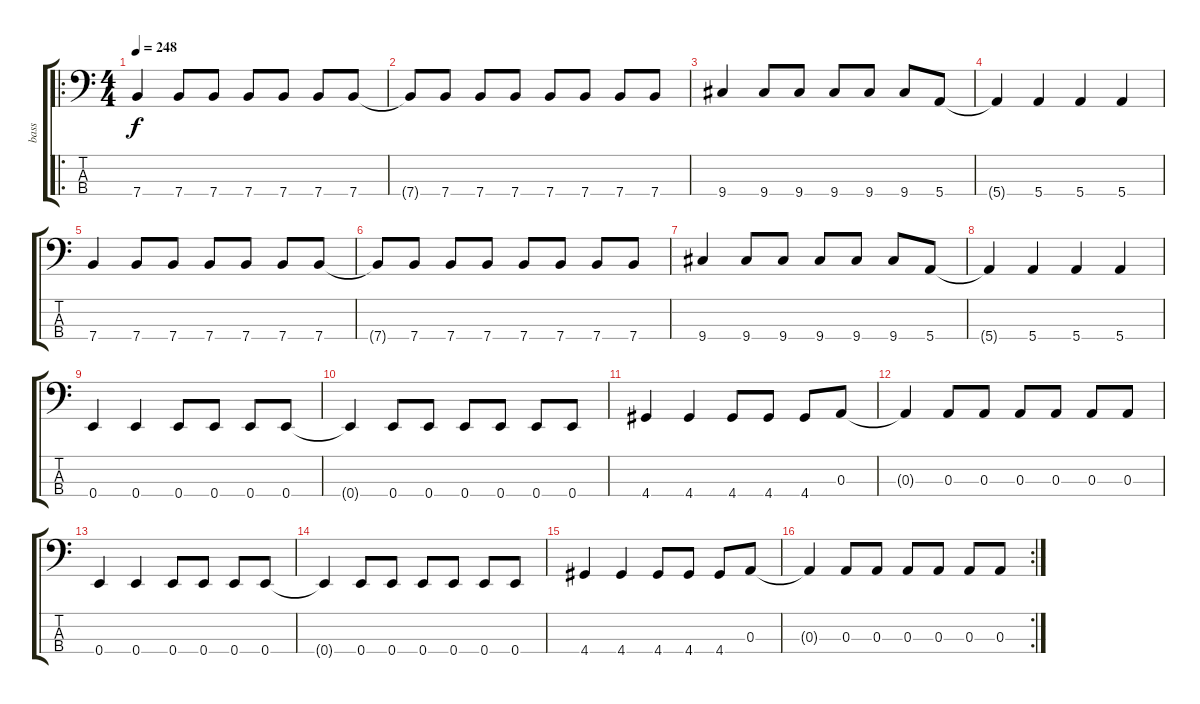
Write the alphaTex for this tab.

\track ("bass" "bass") {instrument electricbassfinger}
\staff {score tabs}
\tuning (G2 D2 A1 E1) {hide}
\ro
\ts (4 4)
\tempo 248
\clef f4
\ks c
7.4.4{dy f} 7.4.8 7.4.8 7.4.8 7.4.8 7.4.8 7.4.8 |
7.4{t}.8 7.4.8 7.4.8 7.4.8 7.4.8 7.4.8 7.4.8 7.4.8 |
9.4.4 9.4.8 9.4.8 9.4.8 9.4.8 9.4.8 5.4.8 |
5.4{t}.4 5.4.4 5.4.4 5.4.4 |
7.4.4 7.4.8 7.4.8 7.4.8 7.4.8 7.4.8 7.4.8 |
7.4{t}.8 7.4.8 7.4.8 7.4.8 7.4.8 7.4.8 7.4.8 7.4.8 |
9.4.4 9.4.8 9.4.8 9.4.8 9.4.8 9.4.8 5.4.8 |
5.4{t}.4 5.4.4 5.4.4 5.4.4 |
0.4.4 0.4.4 0.4.8 0.4.8 0.4.8 0.4.8 |
0.4{t}.4 0.4.8 0.4.8 0.4.8 0.4.8 0.4.8 0.4.8 |
4.4.4 4.4.4 4.4.8 4.4.8 4.4.8 0.3.8 |
0.3{t}.4 0.3.8 0.3.8 0.3.8 0.3.8 0.3.8 0.3.8 |
0.4.4 0.4.4 0.4.8 0.4.8 0.4.8 0.4.8 |
0.4{t}.4 0.4.8 0.4.8 0.4.8 0.4.8 0.4.8 0.4.8 |
4.4.4 4.4.4 4.4.8 4.4.8 4.4.8 0.3.8 |
\rc 2
0.3{t}.4 0.3.8 0.3.8 0.3.8 0.3.8 0.3.8 0.3.8
